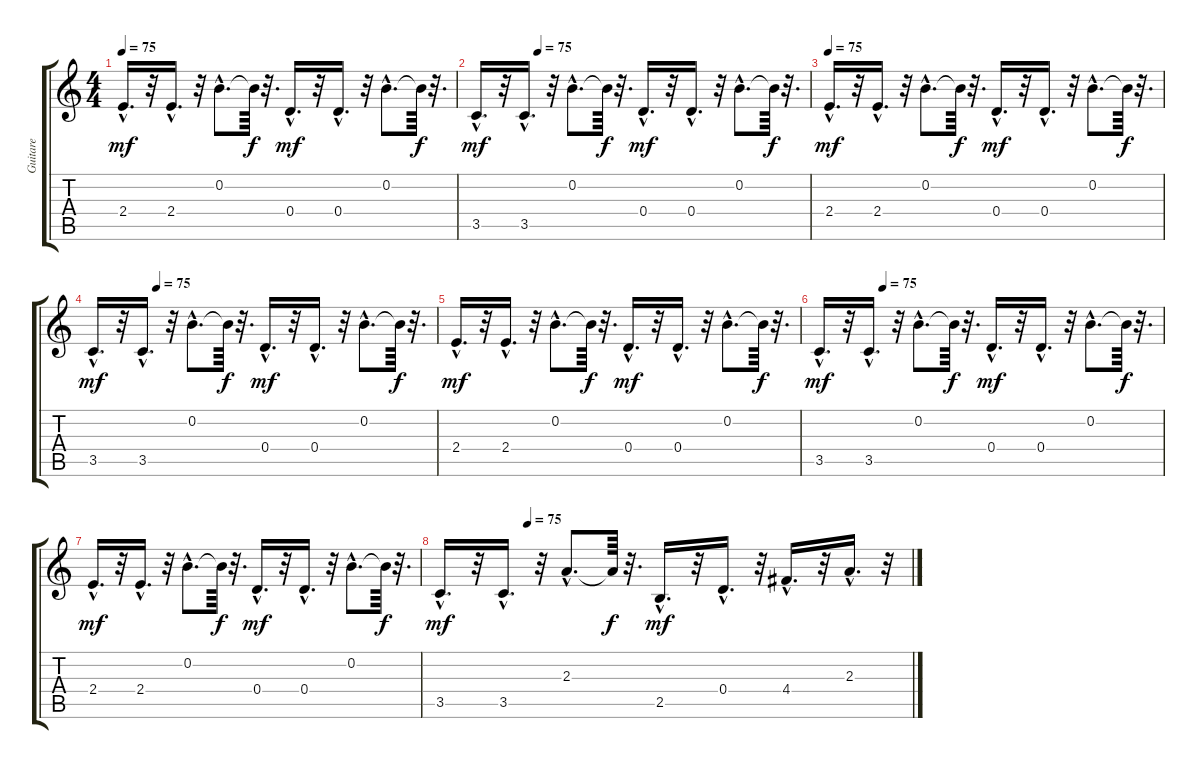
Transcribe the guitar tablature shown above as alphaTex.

\track ("Guitare" "Guitare") {instrument acousticguitarnylon}
\staff {score tabs}
\tuning (E4 B3 G3 D3 A2 E2) {hide}
\ts (4 4)
\tempo 75
\clef g2
\ks c
2.4{hac}.16{d dy mf} r.32 2.4{hac}.16{d} r.32 0.2{hac}.8{d} 0.2{t}.64{dy f} r.32{d} 0.4{hac}.16{d dy mf} r.32 0.4{hac}.16{d} r.32 0.2{hac}.8{d} 0.2{t}.64{dy f} r.32{d} |
\tempo (75 0.1875)
3.5{hac}.16{d dy mf} r.32 3.5{hac}.16{d} r.32 0.2{hac}.8{d} 0.2{t}.64{dy f} r.32{d} 0.4{hac}.16{d dy mf} r.32 0.4{hac}.16{d} r.32 0.2{hac}.8{d} 0.2{t}.64{dy f} r.32{d} |
\tempo 75
2.4{hac}.16{d dy mf} r.32 2.4{hac}.16{d} r.32 0.2{hac}.8{d} 0.2{t}.64{dy f} r.32{d} 0.4{hac}.16{d dy mf} r.32 0.4{hac}.16{d} r.32 0.2{hac}.8{d} 0.2{t}.64{dy f} r.32{d} |
\tempo (75 0.1875)
3.5{hac}.16{d dy mf} r.32 3.5{hac}.16{d} r.32 0.2{hac}.8{d} 0.2{t}.64{dy f} r.32{d} 0.4{hac}.16{d dy mf} r.32 0.4{hac}.16{d} r.32 0.2{hac}.8{d} 0.2{t}.64{dy f} r.32{d} |
2.4{hac}.16{d dy mf} r.32 2.4{hac}.16{d} r.32 0.2{hac}.8{d} 0.2{t}.64{dy f} r.32{d} 0.4{hac}.16{d dy mf} r.32 0.4{hac}.16{d} r.32 0.2{hac}.8{d} 0.2{t}.64{dy f} r.32{d} |
\tempo (75 0.1875)
3.5{hac}.16{d dy mf} r.32 3.5{hac}.16{d} r.32 0.2{hac}.8{d} 0.2{t}.64{dy f} r.32{d} 0.4{hac}.16{d dy mf} r.32 0.4{hac}.16{d} r.32 0.2{hac}.8{d} 0.2{t}.64{dy f} r.32{d} |
2.4{hac}.16{d dy mf} r.32 2.4{hac}.16{d} r.32 0.2{hac}.8{d} 0.2{t}.64{dy f} r.32{d} 0.4{hac}.16{d dy mf} r.32 0.4{hac}.16{d} r.32 0.2{hac}.8{d} 0.2{t}.64{dy f} r.32{d} |
\tempo (75 0.1875)
3.5{hac}.16{d dy mf} r.32 3.5{hac}.16{d} r.32 2.3{hac}.8{d} 2.3{t}.64{dy f} r.32{d} 2.5{hac}.16{d dy mf} r.32 0.4{hac}.16{d} r.32 4.4{hac}.16{d} r.32 2.3{hac}.16{d} r.32
